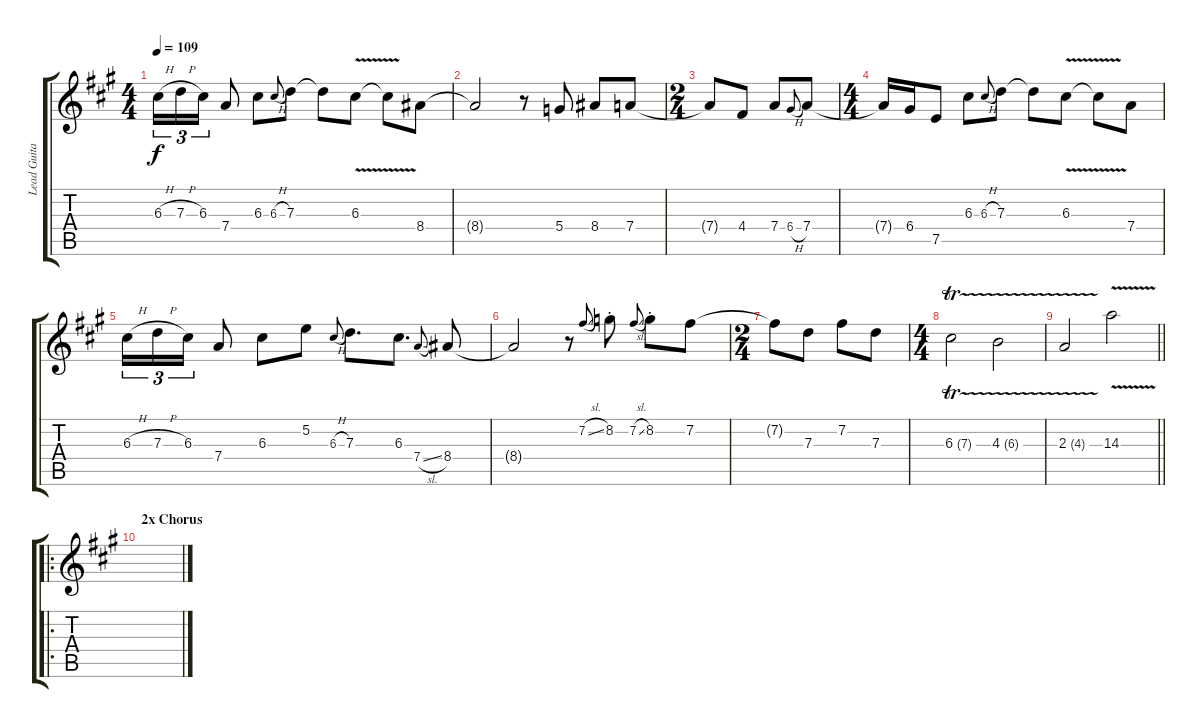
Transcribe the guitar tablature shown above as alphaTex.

\track ("Lead Guitar (lower)" "Lead Guita") {instrument overdrivenguitar}
\staff {score tabs}
\tuning (E4 B3 G3 D3 A2 E2) {hide}
\ts (4 4)
\tempo 109
\clef g2
\ks a
6.3{h}.16{tu (3 2) dy f} 7.3{h}.16{tu (3 2)} 6.3.16{tu (3 2)} 7.4.8 6.3.8 6.3{h}.8{gr onbeat} 7.3.8 7.3{t}.8 6.3{v}.8 6.3{t}.8 8.4.8 |
8.4{t}.2 r.8 5.4.8 8.4.8 7.4.8 |
\ts (2 4)
7.4{t}.8 4.4.8 7.4.8 6.4{h}.8{gr onbeat} 7.4.8 |
\ts (4 4)
7.4{t}.16 6.4.16 7.5.8 6.3.8 6.3{h}.8{gr onbeat} 7.3.8 7.3{t}.8 6.3{v}.8 6.3{t}.8 7.4.8 |
6.3{h}.16{tu (3 2)} 7.3{h}.16{tu (3 2)} 6.3.16{tu (3 2)} 7.4.8 6.3.8 5.2.8 6.3{h}.8{gr onbeat} 7.3.8{d} 6.3.8{d} 7.4{sl}.8{gr onbeat} 8.4.8 |
8.4{t}.2 r.8 7.2{sl}.8{gr onbeat} 8.2{st}.8 7.2{sl}.8{gr onbeat} 8.2{st}.8 7.2.8 |
\ts (2 4)
7.2{t}.8 7.3.8 7.2.8 7.3.8 |
\ts (4 4)
6.3{tr (7 32)}.2 4.3{tr (6 32)}.2 |
\barLineRight lightlight
2.3{tr (4 32)}.2 14.3{v}.2 |
\ro
\section ("" "2x Chorus")
